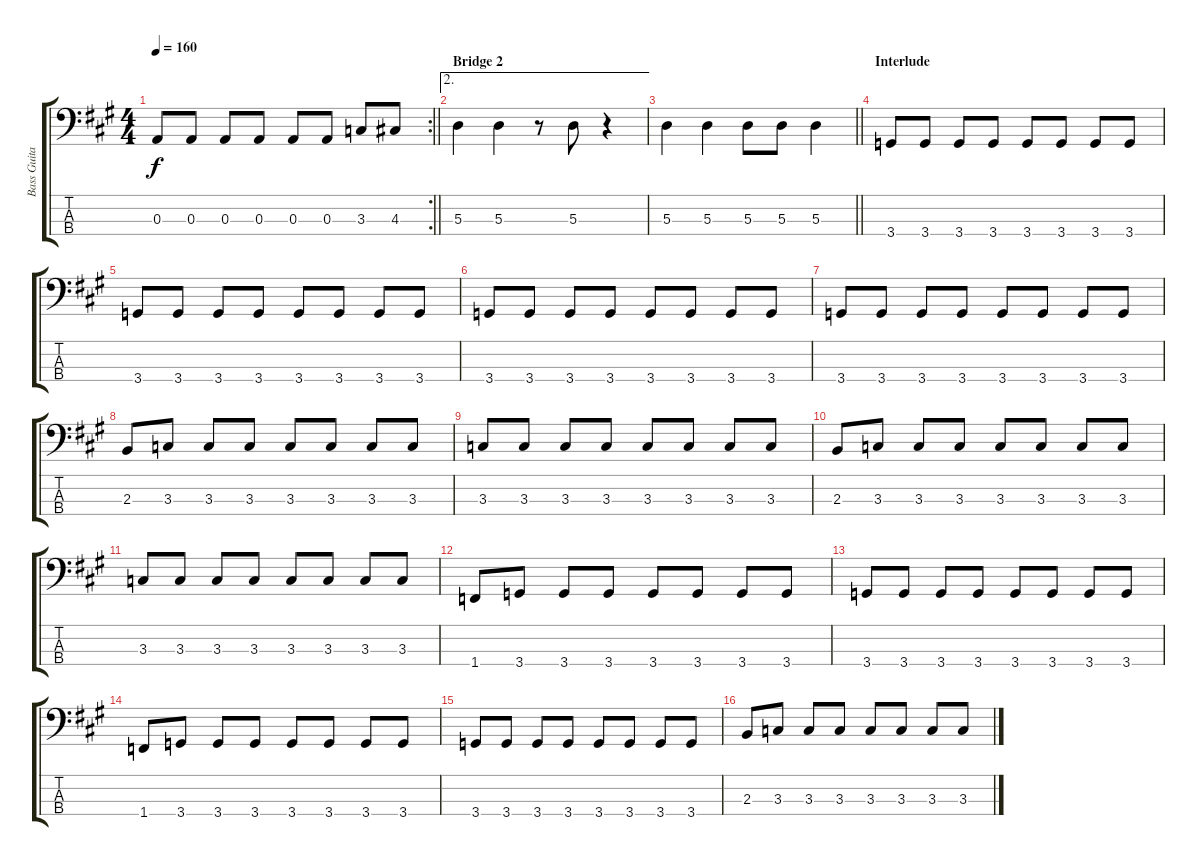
\track ("Bass Guitar" "Bass Guita") {instrument electricbassfinger}
\staff {score tabs}
\tuning (G2 D2 A1 E1) {hide}
\rc 2
\ts (4 4)
\tempo 160
\clef f4
\barLineRight lightlight
\ks a
0.3.8{dy f} 0.3.8 0.3.8 0.3.8 0.3.8 0.3.8 3.3.8 4.3.8 |
\ae 2
\section ("" "Bridge 2")
5.3.4 5.3.4 r.8 5.3.8 r.4 |
\barLineRight lightlight
5.3.4 5.3.4 5.3.8 5.3.8 5.3.4 |
\section ("" "Interlude")
3.4.8 3.4.8 3.4.8 3.4.8 3.4.8 3.4.8 3.4.8 3.4.8 |
3.4.8 3.4.8 3.4.8 3.4.8 3.4.8 3.4.8 3.4.8 3.4.8 |
3.4.8 3.4.8 3.4.8 3.4.8 3.4.8 3.4.8 3.4.8 3.4.8 |
3.4.8 3.4.8 3.4.8 3.4.8 3.4.8 3.4.8 3.4.8 3.4.8 |
2.3.8 3.3.8 3.3.8 3.3.8 3.3.8 3.3.8 3.3.8 3.3.8 |
3.3.8 3.3.8 3.3.8 3.3.8 3.3.8 3.3.8 3.3.8 3.3.8 |
2.3.8 3.3.8 3.3.8 3.3.8 3.3.8 3.3.8 3.3.8 3.3.8 |
3.3.8 3.3.8 3.3.8 3.3.8 3.3.8 3.3.8 3.3.8 3.3.8 |
1.4.8 3.4.8 3.4.8 3.4.8 3.4.8 3.4.8 3.4.8 3.4.8 |
3.4.8 3.4.8 3.4.8 3.4.8 3.4.8 3.4.8 3.4.8 3.4.8 |
1.4.8 3.4.8 3.4.8 3.4.8 3.4.8 3.4.8 3.4.8 3.4.8 |
3.4.8 3.4.8 3.4.8 3.4.8 3.4.8 3.4.8 3.4.8 3.4.8 |
2.3.8 3.3.8 3.3.8 3.3.8 3.3.8 3.3.8 3.3.8 3.3.8
